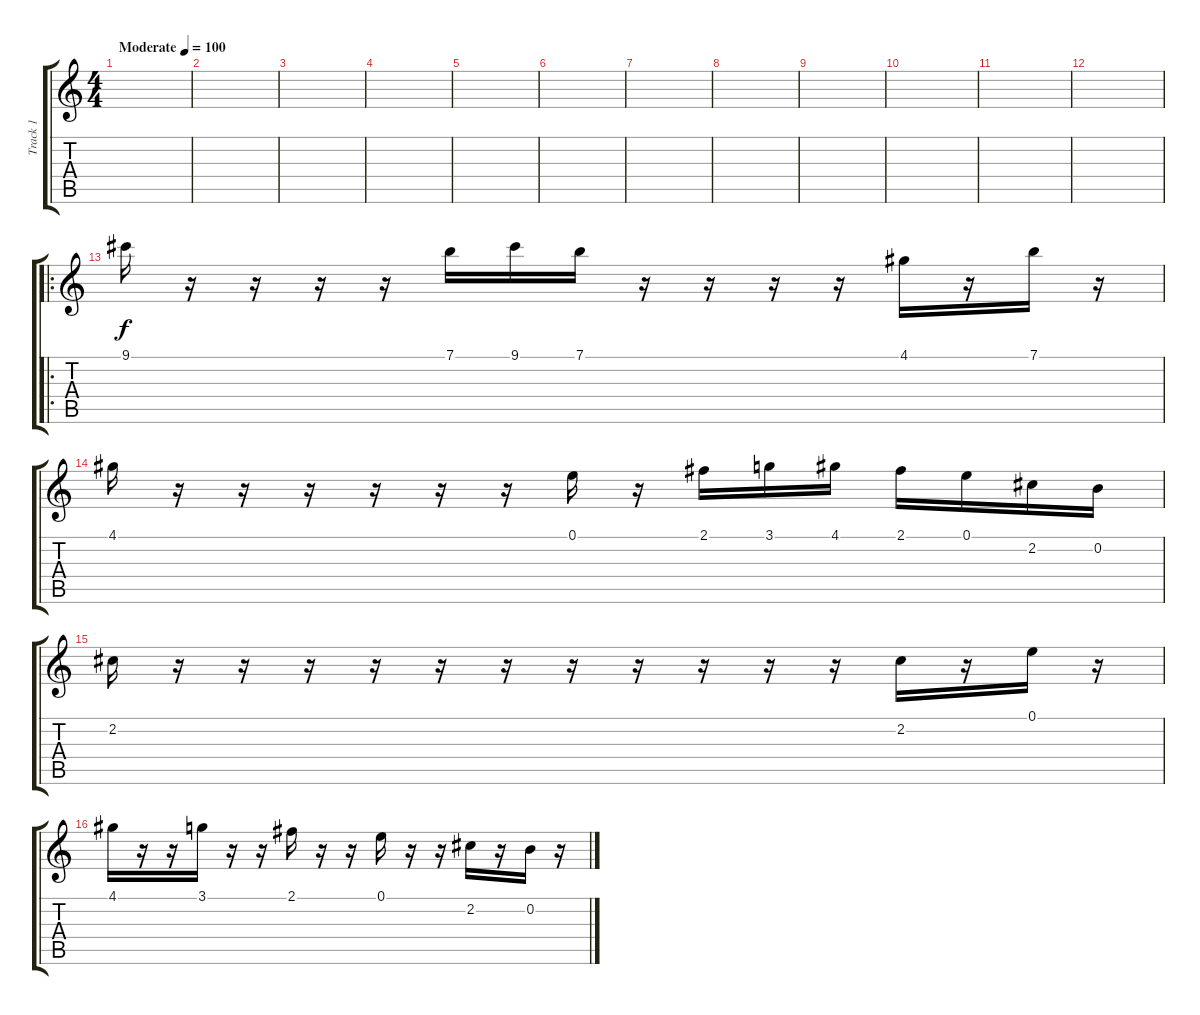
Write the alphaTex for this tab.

\track ("Track 1" "Track 1") {instrument overdrivenguitar}
\staff {score tabs}
\tuning (E4 B3 G3 D3 A2 E2) {hide}
\ts (4 4)
\tempo (100 "Moderate")
\clef g2
\ks c
|
|
|
|
|
|
|
|
|
|
|
|
\ro
9.1.16 r.16 r.16 r.16 r.16 7.1.16 9.1.16 7.1.16 r.16 r.16 r.16 r.16 4.1.16 r.16 7.1.16 r.16 |
4.1.16 r.16 r.16 r.16 r.16 r.16 r.16 0.1.16 r.16 2.1.16 3.1.16 4.1.16 2.1.16 0.1.16 2.2.16 0.2.16 |
2.2.16 r.16 r.16 r.16 r.16 r.16 r.16 r.16 r.16 r.16 r.16 r.16 2.2.16 r.16 0.1.16 r.16 |
4.1.16 r.16 r.16 3.1.16 r.16 r.16 2.1.16 r.16 r.16 0.1.16 r.16 r.16 2.2.16 r.16 0.2.16 r.16
